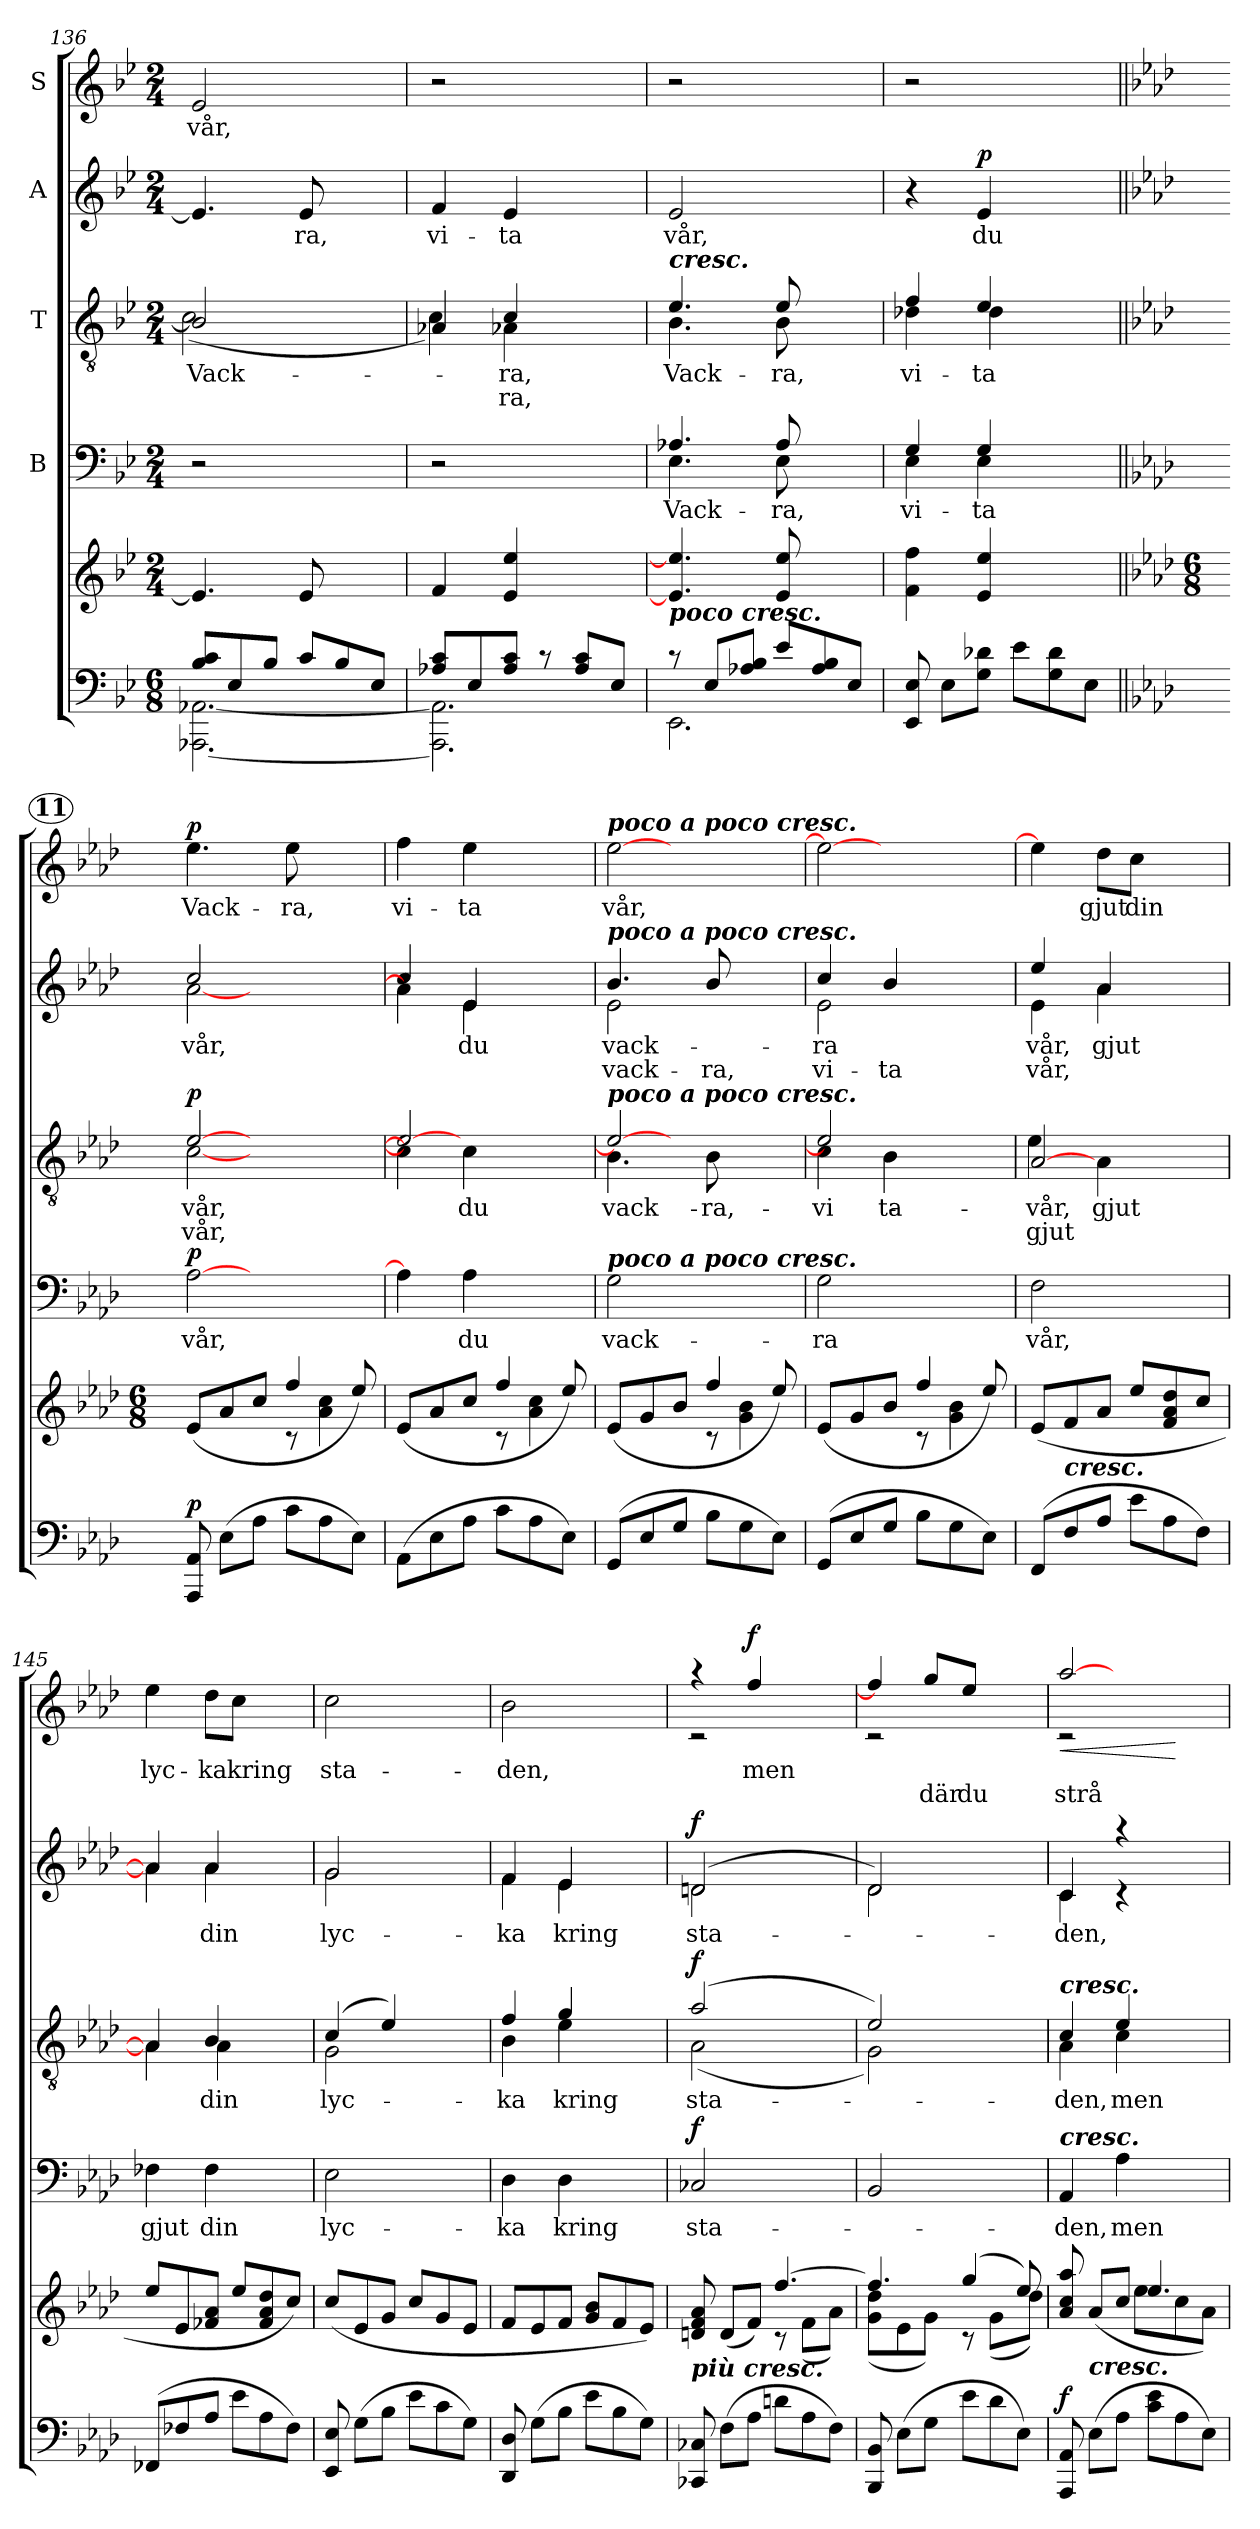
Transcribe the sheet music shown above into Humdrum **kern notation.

**kern	**dynam	**kern	**kern	**text	**dynam	**kern	**text	**text	**dynam	**kern	**text	**text	**dynam	**kern	**text	**text	**dynam
*part6	*part6	*part5	*part4	*part4	*part4	*part3	*part3	*part3	*part3	*part2	*part2	*part2	*part2	*part1	*part1	*part1	*part1
*staff6	*staff6	*staff5	*staff4	*staff4	*staff4	*staff3	*staff3	*staff3	*staff3	*staff2	*staff2	*staff2	*staff2	*staff1	*staff1	*staff1	*staff1
*	*	*	*I"B	*	*	*I"T	*	*	*	*I"A	*	*	*	*I"S	*	*	*
!!LO:PB:g=z
*clefF4	*	*clefG2	*clefF4	*	*	*clefGv2	*	*	*	*clefG2	*	*	*	*clefG2	*	*	*
*k[b-e-]	*	*k[b-e-]	*k[b-e-]	*	*	*k[b-e-]	*	*	*	*k[b-e-]	*	*	*	*k[b-e-]	*	*	*
*B-:	*	*B-:	*B-:	*	*	*B-:	*	*	*	*B-:	*	*	*	*B-:	*	*	*
*M6/8	*	*M2/4	*M2/4	*	*	*M2/4	*	*	*	*M2/4	*	*	*	*M2/4	*	*	*
=136	=136	=136	=136	=136	=136	=136	=136	=136	=136	=136	=136	=136	=136	=136	=136	=136	=136
*^	*	*	*	*	*	*^	*	*	*	*	*	*	*	*	*	*	*
!	!	!	!	!	!	!	!	!	!LO:LY:b	!	!	!	!	!	!	!	!LO:LY:b	!	!
8B-/ 8c/L	[<2.AAA-X\ [<2.AA-X\	.	4.e-/]	2r	.	.	2B-/]	(<2c\	Vack-	.	.	4.e-/]	.	.	.	2e-/	vår,	.	.
8E-/	.	.	.	.	.	.	.	.	.	.	.	.	.	.	.	.	.	.	.
8B-/J	.	.	.	.	.	.	.	.	.	.	.	.	.	.	.	.	.	.	.
!	!	!	!	!	!	!	!	!	!	!	!	!	!LO:LY:b	!	!	!	!	!	!
8c/L	.	.	8e-/	.	.	.	.	.	.	.	.	8e-/	-ra,	.	.	.	.	.	.
8B-/	.	.	4ryy	4ryy	.	.	4ryy	4ryy	.	.	.	4ryy	.	.	.	4ryy	.	.	.
8E-/J	.	.	.	.	.	.	.	.	.	.	.	.	.	.	.	.	.	.	.
=137	=137	=137	=137	=137	=137	=137	=137	=137	=137	=137	=137	=137	=137	=137	=137	=137	=137	=137	=137
!	!	!	!	!	!	!	!	!	!	!	!	!	!LO:LY:b	!	!	!	!	!	!
8A-X/ 8c/L	2.AAA-\] 2.AA-\]	.	4f/	2r	.	.	4A-X/	4c\)	.	.	.	4f/	vi-	.	.	2r	.	.	.
8E-/	.	.	.	.	.	.	.	.	.	.	.	.	.	.	.	.	.	.	.
!	!	!	!	!	!	!	!	!	!	!LO:LY:b	!	!	!	!	!	!	!	!	!
!	!	!	!	!	!	!	!	!	!LO:LY:b	!	!	!	!LO:LY:b	!	!	!	!	!	!
8A-/ 8c/J	.	.	[4e-/ [4ee-/	.	.	.	4c/	4A-X\	-ra,	-ra,	.	4e-/	-ta	.	.	.	.	.	.
8rc	.	.	.	.	.	.	.	.	.	.	.	.	.	.	.	.	.	.	.
8A-/ 8c/L	.	.	4ryy	4ryy	.	.	4ryy	4ryy	.	.	.	4ryy	.	.	.	4ryy	.	.	.
8E-/J	.	.	.	.	.	.	.	.	.	.	.	.	.	.	.	.	.	.	.
=138	=138	=138	=138	=138	=138	=138	=138	=138	=138	=138	=138	=138	=138	=138	=138	=138	=138	=138	=138
!	!	!	!	!	!	!	!LO:TX:a:Bi:t=cresc.	!	!	!	!	!	!	!	!	!	!	!	!
!	!	!	!	!LO:TX:a:Bi:t=cresc.	!	!	!	!	!	!	!	!	!	!	!	!	!	!	!
!LO:TX:a:Bi:t=poco cresc.	!	!	!	!	!	!	!	!	!	!	!	!	!	!	!	!	!	!	!
!	!	!	!	!	!LO:LY:b	!	!	!	!LO:LY:b	!	!	!	!LO:LY:b	!	!	!	!	!	!
*	*	*	*	*^	*	*	*	*	*	*	*	*	*	*	*	*	*	*	*
8rc	2.EE-\	.	4.e-/] 4.ee-/]	4.A-X/	4.E-\	Vack-	.	4.e-/	4.B-\	Vack-	.	.	2e-/	vår,	.	.	2r	.	.	.
8E-/L	.	.	.	.	.	.	.	.	.	.	.	.	.	.	.	.	.	.	.	.
8A-X/ 8B-/J	.	.	.	.	.	.	.	.	.	.	.	.	.	.	.	.	.	.	.	.
!	!	!	!	!	!	!LO:LY:b	!	!	!	!LO:LY:b	!	!	!	!	!	!	!	!	!	!
8e-/L	.	.	8e-/ 8ee-/	8A-/	8E-\	-ra,	.	8e-/	8B-\	-ra,	.	.	.	.	.	.	.	.	.	.
8A-/ 8B-/	.	.	4ryy	4ryy	4ryy	.	.	4ryy	4ryy	.	.	.	4ryy	.	.	.	4ryy	.	.	.
8E-/J	.	.	.	.	.	.	.	.	.	.	.	.	.	.	.	.	.	.	.	.
*v	*v	*	*	*	*	*	*	*	*	*	*	*	*	*	*	*	*	*	*	*
=139	=139	=139	=139	=139	=139	=139	=139	=139	=139	=139	=139	=139	=139	=139	=139	=139	=139	=139	=139
!	!	!	!	!	!LO:LY:b	!	!	!	!LO:LY:b	!	!	!	!	!	!	!	!	!	!
8EE-/ 8E-/	.	4f\ 4ff\	4G/	4E-\	vi-	.	4f/	4d-X\	vi-	.	.	4r	.	.	.	2r	.	.	.
8E-\L	.	.	.	.	.	.	.	.	.	.	.	.	.	.	.	.	.	.	.
!	!	!	!	!	!LO:LY:b	!	!	!	!LO:LY:b	!	!	!	!LO:LY:b	!	!LO:DY:a	!	!	!	!
8G\ 8d-X\J	.	4e-/ 4ee-/	4G/	4E-\	-ta	.	4e-/	4d-\	-ta	.	.	4e-/	du	.	p	.	.	.	.
8e-\L	.	.	.	.	.	.	.	.	.	.	.	.	.	.	.	.	.	.	.
8G\ 8d-\	.	4ryy	4ryy	4ryy	.	.	4ryy	4ryy	.	.	.	4ryy	.	.	.	4ryy	.	.	.
8E-\J	.	.	.	.	.	.	.	.	.	.	.	.	.	.	.	.	.	.	.
*	*	*	*v	*v	*	*	*	*	*	*	*	*	*	*	*	*	*	*	*
!!LO:REH:place=s1:a:B:enc=circle:fs=9.9:t=11
=140||	=140||	=140||	=140||	=140||	=140||	=140||	=140||	=140||	=140||	=140||	=140||	=140||	=140||	=140||	=140||	=140||	=140||	=140||
*k[b-e-a-d-]	*	*k[b-e-a-d-]	*k[b-e-a-d-]	*	*	*k[b-e-a-d-]	*	*	*	*	*k[b-e-a-d-]	*	*	*	*k[b-e-a-d-]	*	*	*
*A-:	*	*A-:	*A-:	*	*	*A-:	*	*	*	*	*A-:	*	*	*	*A-:	*	*	*
*	*	*M6/8	*	*	*	*	*	*	*	*	*	*	*	*	*	*	*	*
*	*	*^	*	*	*	*	*	*	*	*	*	*	*	*	*	*	*	*
!	!LO:DY:a	!	!	!	!LO:LY:b	!LO:DY:a	!	!	!LO:LY:b	!LO:LY:b	!LO:DY:a	!	!LO:LY:b	!	!	!	!LO:LY:b	!	!LO:DY:a
*	*	*	*	*	*	*	*	*	*	*	*	*^	*	*	*	*	*	*	*
8AAA-/ 8AA-/	p	(>8e-/L	4.ryy	[2A-\	vår,	p	[>2e-/	[<2c\	vår,	vår,	p	2cc/	[<2a-\	vår,	.	.	4.ee-\	Vack-	.	p
(>8E-\L	.	8a-/	.	.	.	.	.	.	.	.	.	.	.	.	.	.	.	.	.	.
8A-\J	.	8cc/J	.	.	.	.	.	.	.	.	.	.	.	.	.	.	.	.	.	.
!	!	!	!	!	!	!	!	!	!	!	!	!	!	!	!	!	!	!LO:LY:b	!	!
8c\L	.	4ff/	8rc	.	.	.	.	.	.	.	.	.	.	.	.	.	8ee-\	-ra,	.	.
8A-\	.	.	4a-\ 4cc\	4ryy	.	.	4ryy	4ryy	.	.	.	4ryy	4ryy	.	.	.	4ryy	.	.	.
8E-\J)	.	8ee-/)	.	.	.	.	.	.	.	.	.	.	.	.	.	.	.	.	.	.
=141	=141	=141	=141	=141	=141	=141	=141	=141	=141	=141	=141	=141	=141	=141	=141	=141	=141	=141	=141	=141
!	!	!	!	!	!	!	!	!	!	!	!	!	!	!	!	!	!	!LO:LY:b	!	!
(>8AA-\L	.	(>8e-/L	4.ryy	4A-\]	.	.	2e-/_	4c\]	.	.	.	4cc/	4a-\]	.	.	.	4ff\	vi-	.	.
8E-\	.	8a-/	.	.	.	.	.	.	.	.	.	.	.	.	.	.	.	.	.	.
!	!	!	!	!	!LO:LY:b	!	!	!	!LO:LY:b	!	!	!	!	!LO:LY:b	!	!	!	!LO:LY:b	!	!
8A-\J	.	8cc/J	.	4A-\	du	.	.	4c\	du	.	.	4e-/	4e-\	du	.	.	4ee-\	-ta	.	.
8c\L	.	4ff/	8rc	.	.	.	.	.	.	.	.	.	.	.	.	.	.	.	.	.
8A-\	.	.	4a-\ 4cc\	4ryy	.	.	4ryy	4ryy	.	.	.	4ryy	4ryy	.	.	.	4ryy	.	.	.
8E-\J)	.	8ee-/)	.	.	.	.	.	.	.	.	.	.	.	.	.	.	.	.	.	.
!!LO:LB:g=z
=142	=142	=142	=142	=142	=142	=142	=142	=142	=142	=142	=142	=142	=142	=142	=142	=142	=142	=142	=142	=142
!	!	!	!	!	!	!	!	!	!	!	!	!	!	!	!	!	!LO:TX:a:Bi:t=poco a poco cresc.	!	!	!
!	!	!	!	!	!	!	!	!	!	!	!	!LO:TX:a:Bi:t=poco a poco cresc.	!	!	!	!	!	!	!	!
!	!	!	!	!	!	!	!LO:TX:a:Bi:t=poco a poco cresc.	!	!	!	!	!	!	!	!	!	!	!	!	!
!	!	!	!	!LO:TX:a:Bi:t=poco a poco cresc.	!	!	!	!	!	!	!	!	!	!	!	!	!	!	!	!
!	!	!	!	!	!LO:LY:b	!	!	!	!LO:LY:b	!	!	!	!	!	!LO:LY:b	!	!	!	!	!
!	!	!	!	!	!	!	!	!	!	!	!	!	!	!LO:LY:b	!	!	!	!LO:LY:b	!	!
(>8GG/L	.	(>8e-/L	4.ryy	2G\	vack-	.	2e-/_	4.B-\	vack-	.	.	4.b-/	2e-\	vack-	vack-	.	[2ee-\	vår,	.	.
8E-/	.	8g/	.	.	.	.	.	.	.	.	.	.	.	.	.	.	.	.	.	.
8G/J	.	8b-/J	.	.	.	.	.	.	.	.	.	.	.	.	.	.	.	.	.	.
!	!	!	!	!	!	!	!	!	!LO:LY:b	!	!	!	!	!	!LO:LY:b	!	!	!	!	!
8B-\L	.	4ff/	8rc	.	.	.	.	8B-\	-ra,	.	.	8b-/	.	.	-ra,	.	.	.	.	.
8G\	.	.	4g\ 4b-\	4ryy	.	.	4ryy	4ryy	.	.	.	4ryy	4ryy	.	.	.	4ryy	.	.	.
8E-\J)	.	8ee-/)	.	.	.	.	.	.	.	.	.	.	.	.	.	.	.	.	.	.
=143	=143	=143	=143	=143	=143	=143	=143	=143	=143	=143	=143	=143	=143	=143	=143	=143	=143	=143	=143	=143
!	!	!	!	!	!LO:LY:b	!	!	!	!LO:LY:b	!	!	!	!	!	!LO:LY:b	!	!	!	!	!
!	!	!	!	!	!	!	!	!	!	!	!	!	!	!LO:LY:b	!	!	!	!	!	!
(>8GG/L	.	(>8e-/L	4.ryy	2G\	-ra	.	2e-/]	4c\	vi-	.	.	4cc/	2e-\	-ra	vi-	.	2ee-\_	.	.	.
8E-/	.	8g/	.	.	.	.	.	.	.	.	.	.	.	.	.	.	.	.	.	.
!	!	!	!	!	!	!	!	!	!LO:LY:b	!	!	!	!	!	!LO:LY:b	!	!	!	!	!
8G/J	.	8b-/J	.	.	.	.	.	4B-\	-ta	.	.	4b-/	.	.	-ta	.	.	.	.	.
8B-\L	.	4ff/	8rc	.	.	.	.	.	.	.	.	.	.	.	.	.	.	.	.	.
8G\	.	.	4g\ 4b-\	4ryy	.	.	4ryy	4ryy	.	.	.	4ryy	4ryy	.	.	.	4ryy	.	.	.
8E-\J)	.	8ee-/)	.	.	.	.	.	.	.	.	.	.	.	.	.	.	.	.	.	.
*	*	*v	*v	*	*	*	*	*	*	*	*	*	*	*	*	*	*	*	*	*
=144	=144	=144	=144	=144	=144	=144	=144	=144	=144	=144	=144	=144	=144	=144	=144	=144	=144	=144	=144
!	!	!	!	!LO:LY:b	!	!	!	!	!LO:LY:b	!	!	!	!	!	!	!	!	!	!
!	!	!	!	!	!	!	!	!LO:LY:b	!	!	!	!	!	!LO:LY:b	!	!	!	!	!
!	!	!	!	!	!	!	!	!	!	!	!	!	!LO:LY:b	!	!	!	!	!	!
(>8FF/L	.	(>8e-/L	2F\	vår,	.	[>2A-/	4e-\	vår,	gjut	.	4ee-/	4e-\	vår,	vår,	.	4ee-\]	.	.	.
!LO:TX:a:Bi:t=cresc.	!	!	!	!	!	!	!	!	!	!	!	!	!	!	!	!	!	!	!
8F/	.	8f/	.	.	.	.	.	.	.	.	.	.	.	.	.	.	.	.	.
!	!	!	!	!	!	!	!	!LO:LY:b	!	!	!	!	!LO:LY:b	!	!	!	!LO:LY:b	!	!
8A-/J	.	8a-/J	.	.	.	.	[<4A-\	gjut	.	.	[>4a-/	[<4a-\	gjut	.	.	8dd-\L	gjut	.	.
!	!	!	!	!	!	!	!	!	!	!	!	!	!	!	!	!	!LO:LY:b	!	!
8e-\L	.	8ee-/L	.	.	.	.	.	.	.	.	.	.	.	.	.	8cc\J	din	.	.
8A-\	.	8f/ 8a-/ 8dd-/	4ryy	.	.	4ryy	4ryy	.	.	.	4ryy	4ryy	.	.	.	4ryy	.	.	.
8F\J)	.	8cc/J	.	.	.	.	.	.	.	.	.	.	.	.	.	.	.	.	.
=145	=145	=145	=145	=145	=145	=145	=145	=145	=145	=145	=145	=145	=145	=145	=145	=145	=145	=145	=145
!	!	!	!	!LO:LY:b	!	!	!	!	!	!	!	!	!	!	!	!	!LO:LY:b	!	!
(>8FF-X/L	.	8ee-/L	4F-X\	gjut	.	4A-/]	4A-\]	.	.	.	4a-/]	4a-\]	.	.	.	4ee-\	lyc-	.	.
8F-X/	.	8e-/	.	.	.	.	.	.	.	.	.	.	.	.	.	.	.	.	.
!	!	!	!	!LO:LY:b	!	!	!	!LO:LY:b	!	!	!	!	!LO:LY:b	!	!	!	!LO:LY:b	!	!
8A-/J	.	8f-X/ 8a-/J	4F-\	din	.	4B-/	4A-\	din	.	.	4a-/	4a-\	din	.	.	8dd-\L	-ka	.	.
!	!	!	!	!	!	!	!	!	!	!	!	!	!	!	!	!	!LO:LY:b	!	!
8e-\L	.	8ee-/L	.	.	.	.	.	.	.	.	.	.	.	.	.	8cc\J	kring	.	.
8A-\	.	8f-/ 8a-/ 8dd-/	4ryy	.	.	4ryy	4ryy	.	.	.	4ryy	4ryy	.	.	.	4ryy	.	.	.
8F-\J)	.	8cc/J)	.	.	.	.	.	.	.	.	.	.	.	.	.	.	.	.	.
=146	=146	=146	=146	=146	=146	=146	=146	=146	=146	=146	=146	=146	=146	=146	=146	=146	=146	=146	=146
!	!	!	!	!LO:LY:b	!	!	!	!LO:LY:b	!	!	!	!	!LO:LY:b	!	!	!	!LO:LY:b	!	!
8EE-/ 8E-/	.	(<8cc/L	2E-\	lyc-	.	(>4c/	2G\	lyc-	.	.	2g/	2g\	lyc-	.	.	2cc\	sta-	.	.
(>8G\L	.	8e-/	.	.	.	.	.	.	.	.	.	.	.	.	.	.	.	.	.
8B-\J	.	8g/J	.	.	.	4e-/)	.	.	.	.	.	.	.	.	.	.	.	.	.
8e-\L	.	8cc/L	.	.	.	.	.	.	.	.	.	.	.	.	.	.	.	.	.
8c\	.	8g/	4ryy	.	.	4ryy	4ryy	.	.	.	4ryy	4ryy	.	.	.	4ryy	.	.	.
8G\J)	.	8e-/J	.	.	.	.	.	.	.	.	.	.	.	.	.	.	.	.	.
=147	=147	=147	=147	=147	=147	=147	=147	=147	=147	=147	=147	=147	=147	=147	=147	=147	=147	=147	=147
!	!	!	!	!LO:LY:b	!	!	!	!LO:LY:b	!	!	!	!	!LO:LY:b	!	!	!	!LO:LY:b	!	!
8DD-/ 8D-/	.	8f/L	4D-\	-ka	.	4f/	4B-\	-ka	.	.	4f/	4f\	-ka	.	.	2b-\	-den,	.	.
(>8G\L	.	8e-/	.	.	.	.	.	.	.	.	.	.	.	.	.	.	.	.	.
!	!	!	!	!LO:LY:b	!	!	!	!LO:LY:b	!	!	!	!	!LO:LY:b	!	!	!	!	!	!
8B-\J	.	8f/J	4D-\	kring	.	4g/	4e-\	kring	.	.	4e-/	4e-\	kring	.	.	.	.	.	.
8e-\L	.	8g/ 8b-/L	.	.	.	.	.	.	.	.	.	.	.	.	.	.	.	.	.
8B-\	.	8f/	4ryy	.	.	4ryy	4ryy	.	.	.	4ryy	4ryy	.	.	.	4ryy	.	.	.
8G\J)	.	8e-/J)	.	.	.	.	.	.	.	.	.	.	.	.	.	.	.	.	.
=148	=148	=148	=148	=148	=148	=148	=148	=148	=148	=148	=148	=148	=148	=148	=148	=148	=148	=148	=148
*	*	*^	*	*	*	*	*	*	*	*	*	*	*	*	*	*	*	*	*
!LO:TX:a:Bi:t=più cresc.	!	!	!	!	!	!	!	!	!	!	!	!	!	!	!	!	!	!	!	!
!	!	!	!	!	!LO:LY:b	!LO:DY:a	!	!	!LO:LY:b	!	!LO:DY:a	!	!	!LO:LY:b	!	!LO:DY:a	!	!	!	!
*	*	*	*	*	*	*	*	*	*	*	*	*	*	*	*	*	*^	*	*	*
8CC-X/ 8C-X/	.	8dn/ 8f/ 8a-/	4.ryy	2C-X/	sta-	f	(>2a-/	(<2A-\	sta-	.	f	(>2dn/	2d\	sta-	.	f	4raa	2rc	.	.	.
(>8F\L	.	(>8d/L	.	.	.	.	.	.	.	.	.	.	.	.	.	.	.	.	.	.	.
!	!	!	!	!	!	!	!	!	!	!	!	!	!	!	!	!	!	!	!LO:LY:b	!	!LO:DY:a
8A-\J	.	8f/J)	.	.	.	.	.	.	.	.	.	.	.	.	.	.	[>4ff/	.	men	.	f
8dn\L	.	[>4.ff/	8rc	.	.	.	.	.	.	.	.	.	.	.	.	.	.	.	.	.	.
8A-\	.	.	(<8f\L	4ryy	.	.	4ryy	4ryy	.	.	.	4ryy	4ryy	.	.	.	4ryy	4ryy	.	.	.
8F\J)	.	.	8a-\J)	.	.	.	.	.	.	.	.	.	.	.	.	.	.	.	.	.	.
!!LO:PB:g=z	!!
=149	=149	=149	=149	=149	=149	=149	=149	=149	=149	=149	=149	=149	=149	=149	=149	=149	=149	=149	=149	=149	=149
8BBB-/ 8BB-/	.	4.ff/]	(<8g\ 8dd-i\L	2BB-/	.	.	2e-/)	2G\)	.	.	.	2d-/)	2d-i\	.	.	.	4ff/]	2rc	.	.	.
(>8E-\L	.	.	8e-\	.	.	.	.	.	.	.	.	.	.	.	.	.	.	.	.	.	.
!	!	!	!	!	!	!	!	!	!	!	!	!	!	!	!	!	!	!	!	!LO:LY:b	!
8G\J	.	.	8g\J)	.	.	.	.	.	.	.	.	.	.	.	.	.	8gg/L	.	.	där	.
!	!	!	!	!	!	!	!	!	!	!	!	!	!	!	!	!	!	!	!	!LO:LY:b	!
8e-\L	.	(>4gg/	8rc	.	.	.	.	.	.	.	.	.	.	.	.	.	8ee-/J	.	.	du	.
8d-\	.	.	(<8g\L	4ryy	.	.	4ryy	4ryy	.	.	.	4ryy	4ryy	.	.	.	4ryy	4ryy	.	.	.
8E-\J)	.	8ee-/)	8dd-\J)	.	.	.	.	.	.	.	.	.	.	.	.	.	.	.	.	.	.
=150	=150	=150	=150	=150	=150	=150	=150	=150	=150	=150	=150	=150	=150	=150	=150	=150	=150	=150	=150	=150	=150
!	!	!	!	!	!	!	!LO:TX:a:Bi:t=cresc.	!	!	!	!	!	!	!	!	!	!	!	!	!	!
!	!	!	!	!LO:TX:a:Bi:t=cresc.	!	!	!	!	!	!	!	!	!	!	!	!	!	!	!	!	!
!	!LO:DY:a	!	!	!	!LO:LY:b	!	!	!	!LO:LY:b	!	!	!	!	!LO:LY:b	!	!	!	!	!	!LO:LY:b	!LO:HP:b
8AAA-/ 8AA-/	f	8a-/ 8cc/ 8aa-/	4.ryy	4AA-/	-den,	.	4c/	4A-\	-den,	.	.	4c/	4c\	-den,	.	.	[>2aa-/	2rc	.	strå-	<
!LO:TX:a:Bi:t=cresc.	!	!	!	!	!	!	!	!	!	!	!	!	!	!	!	!	!	!	!	!	!
(>8E-\L	.	(>8a-/L	.	.	.	.	.	.	.	.	.	.	.	.	.	.	.	.	.	.	.
!	!	!	!	!	!LO:LY:b	!	!	!	!LO:LY:b	!	!	!	!	!	!	!	!	!	!	!	!
8A-\J	.	8cc/J	.	4A-\	men	.	4e-/	4c\	men	.	.	4raa	4rc	.	.	.	.	.	.	.	.
8c\ 8e-\L	.	4.ee-/	8ee-\L	.	.	.	.	.	.	.	.	.	.	.	.	.	.	.	.	.	.
8A-\	.	.	8cc\	4ryy	.	.	4ryy	4ryy	.	.	.	4ryy	4ryy	.	.	.	4ryy	4ryy	.	.	[
8E-\J)	.	.	8a-\J)	.	.	.	.	.	.	.	.	.	.	.	.	.	.	.	.	.	.
*	*	*	*	*	*	*	*v	*v	*	*	*	*	*	*	*	*	*v	*v	*	*	*
*	*	*v	*v	*	*	*	*	*	*	*	*v	*v	*	*	*	*	*	*	*
=	=	=	=	=	=	=	=	=	=	=	=	=	=	=	=	=	=
*-	*-	*-	*-	*-	*-	*-	*-	*-	*-	*-	*-	*-	*-	*-	*-	*-	*-
